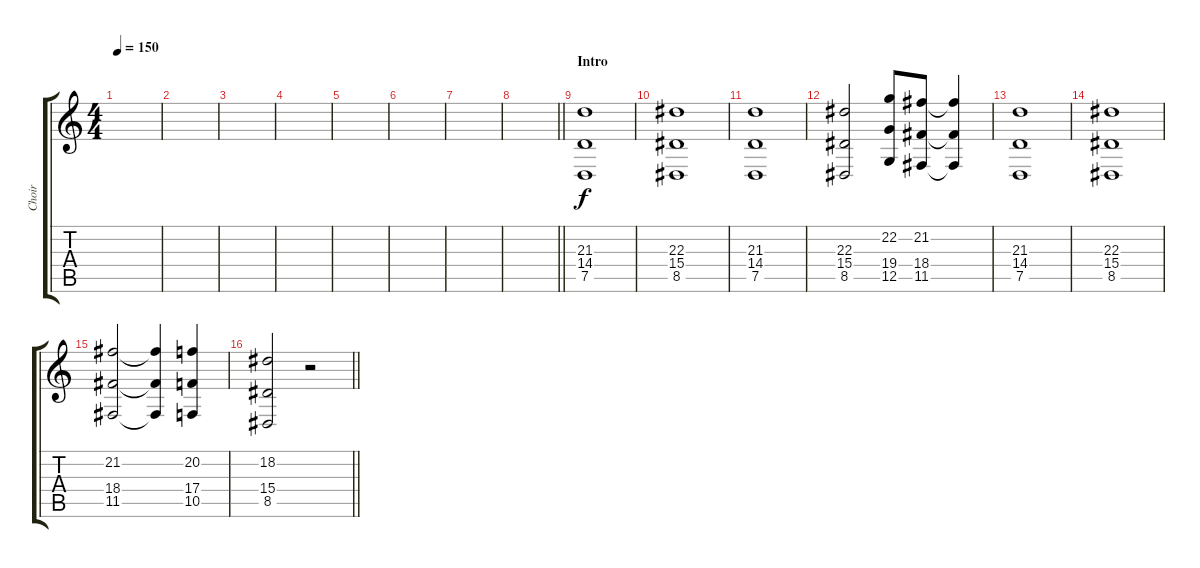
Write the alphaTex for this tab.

\track ("Choir" "Choir") {instrument choiraahs}
\staff {score tabs}
\tuning (D4 A3 F3 C3 G2 D2) {hide}
\ts (4 4)
\tempo 150
\clef g2
\ks c
|
|
|
|
|
|
|
\barLineRight lightlight
|
\section ("" "Intro")
(21.3 14.4 7.5).1 |
(22.3 15.4 8.5).1 |
(21.3 14.4 7.5).1 |
(22.3 15.4 8.5).2 (22.2 19.4 12.5).8 (21.2 18.4 11.5).8 (21.2{t} 18.4{t} 11.5{t}).4 |
(21.3 14.4 7.5).1 |
(22.3 15.4 8.5).1 |
(21.2 18.4 11.5).2 (21.2{t} 18.4{t} 11.5{t}).4 (20.2 17.4 10.5).4 |
\barLineRight lightlight
(18.2 15.4 8.5).2 r.2
